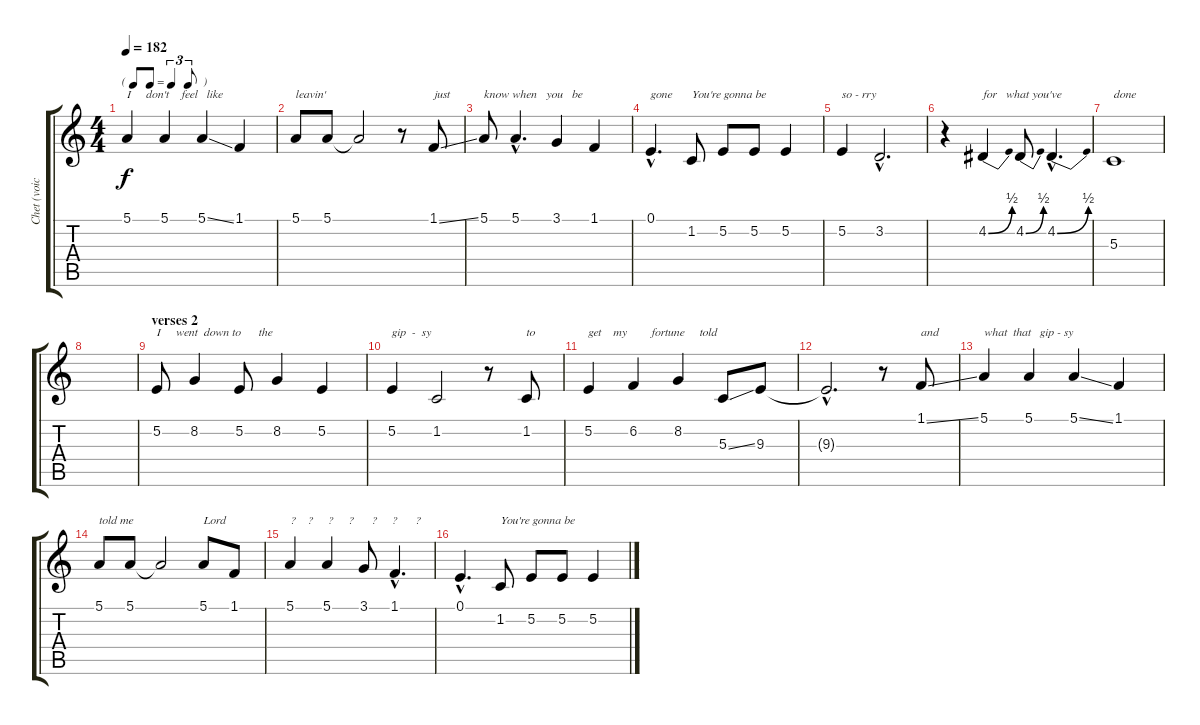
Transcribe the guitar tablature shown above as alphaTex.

\track ("Chet (voice) + lyrics" "Chet (voic") {instrument panflute}
\staff {score tabs}
\tuning (E4 B3 G3 D3 A2 E2) {hide}
\ts (4 4)
\tf triplet8th
\tempo 182
\clef g2
\ks c
5.1.4{txt "I     don't    feel   like" dy f} 5.1.4 5.1{ss}.4 1.1.4 |
5.1.8{txt "leavin'"} 5.1.8 5.1{t}.2 r.8 1.1{ss}.8{txt "just"} |
5.1.8{txt "know when   you   be"} 5.1{hac}.4{d} 3.1.4 1.1.4 |
0.1{hac}.4{d txt "gone"} 1.2.8{txt "You're gonna be"} 5.2.8 5.2.8 5.2.4 |
5.2.4{txt "so - rry"} 3.2{hac}.2{d} |
r.4 4.2{be (bend 0 0 60 2)}.4{txt "for   what you've"} 4.2{be (bend 0 0 60 2)}.8 4.2{be (bend 0 0 60 2) hac}.4{d} |
5.3.1{txt "done"} |
|
\section ("" "verses 2")
5.2.8{txt "I     went  down to      the"} 8.2.4 5.2.8 8.2.4 5.2.4 |
5.2.4{txt "gip  -  sy"} 1.2.2 r.8 1.2.8{txt "to"} |
5.2.4{txt "get    my        fortune     told"} 6.2.4 8.2.4 5.3{ss}.8 9.3.8 |
9.3{hac t}.2{d} r.8 1.1{ss}.8{txt "and"} |
5.1.4{txt "what  that   gip - sy"} 5.1.4 5.1{ss}.4 1.1.4 |
5.1.8{txt "told me"} 5.1.8 5.1{t}.2 5.1.8{txt "Lord "} 1.1.8 |
5.1.4{txt "?    ?     ?     ?      ?     ?      ?"} 5.1.4 3.1.8 1.1{hac}.4{d} |
0.1{hac}.4{d} 1.2.8{txt "You're gonna be"} 5.2.8 5.2.8 5.2.4
